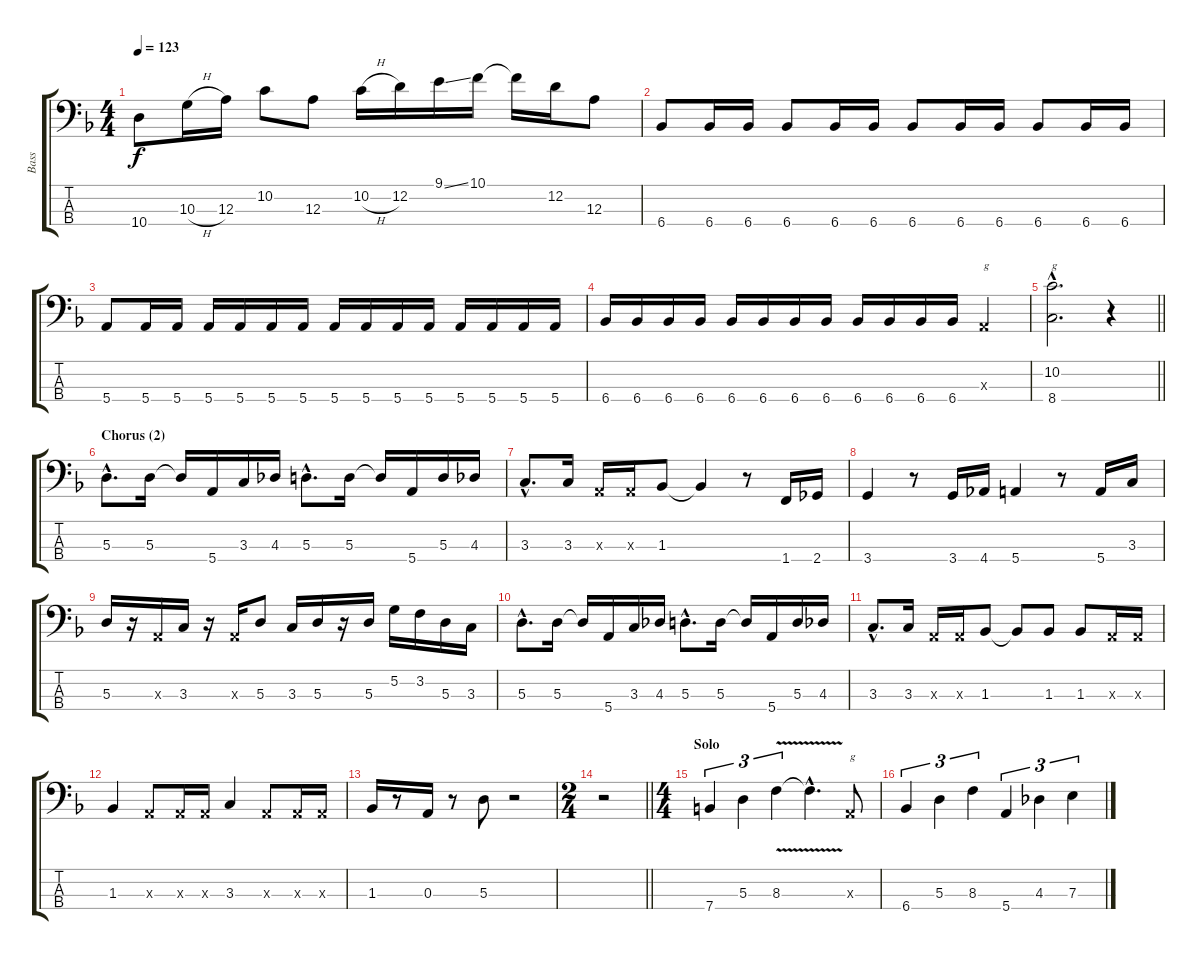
\track ("Bass" "Bass") {instrument electricbassfinger}
\staff {score tabs}
\tuning (G2 D2 A1 E1) {hide}
\ts (4 4)
\tempo 123
\clef f4
\ks dminor
10.4.8{dy f} 10.3{h}.16 12.3.16 10.2.8 12.3.8 10.2{h}.16 12.2.16 9.1{ss}.16 10.1.16 10.1{t}.16 12.2.16 12.3.8 |
6.4.8 6.4.16 6.4.16 6.4.8 6.4.16 6.4.16 6.4.8 6.4.16 6.4.16 6.4.8 6.4.16 6.4.16 |
5.4.8 5.4.16 5.4.16 5.4.16 5.4.16 5.4.16 5.4.16 5.4.16 5.4.16 5.4.16 5.4.16 5.4.16 5.4.16 5.4.16 5.4.16 |
6.4.16 6.4.16 6.4.16 6.4.16 6.4.16 6.4.16 6.4.16 6.4.16 6.4.16 6.4.16 6.4.16 6.4.16 0.3{x}.4{txt "g"} |
\barLineRight lightlight
(10.2{hac} 8.4{hac}).2{d txt "g"} r.4 |
\section ("" "Chorus (2)")
5.3{hac}.8{d} 5.3.16 5.3{t}.16 5.4.16 3.3.16 4.3.16 5.3{hac}.8{d} 5.3.16 5.3{t}.16 5.4.16 5.3.16 4.3.16 |
3.3{hac}.8{d} 3.3.16 0.3{x}.16 0.3{x}.16 1.3.8 1.3{t}.4 r.8 1.4.16 2.4.16 |
3.4.4 r.8 3.4.16 4.4.16 5.4.4 r.8 5.4.16 3.3.16 |
5.3.16 r.16 0.3{x}.16 3.3.16 r.16 0.3{x}.16 5.3.8 3.3.16 5.3.16 r.16 5.3.16 5.2.16 3.2.16 5.3.16 3.3.16 |
5.3{hac}.8{d} 5.3.16 5.3{t}.16 5.4.16 3.3.16 4.3.16 5.3{hac}.8{d} 5.3.16 5.3{t}.16 5.4.16 5.3.16 4.3.16 |
3.3{hac}.8{d} 3.3.16 0.3{x}.16 0.3{x}.16 1.3.8 1.3{t}.8 1.3.8 1.3.8 0.3{x}.16 0.3{x}.16 |
1.3.4 0.3{x}.8 0.3{x}.16 0.3{x}.16 3.3.4 0.3{x}.8 0.3{x}.16 0.3{x}.16 |
1.3.16 r.8 0.3.16 r.8 5.3.8 r.2 |
\ts (2 4)
\barLineRight lightlight
r.2 |
\ts (4 4)
\section ("" "Solo")
7.4.4{tu (3 2)} 5.3.4{tu (3 2)} 8.3{v}.4{tu (3 2)} 8.3{hac t}.4{d} 0.3{x}.8{txt "g"} |
6.4.4{tu (3 2)} 5.3.4{tu (3 2)} 8.3.4{tu (3 2)} 5.4.4{tu (3 2)} 4.3.4{tu (3 2)} 7.3.4{tu (3 2)}
